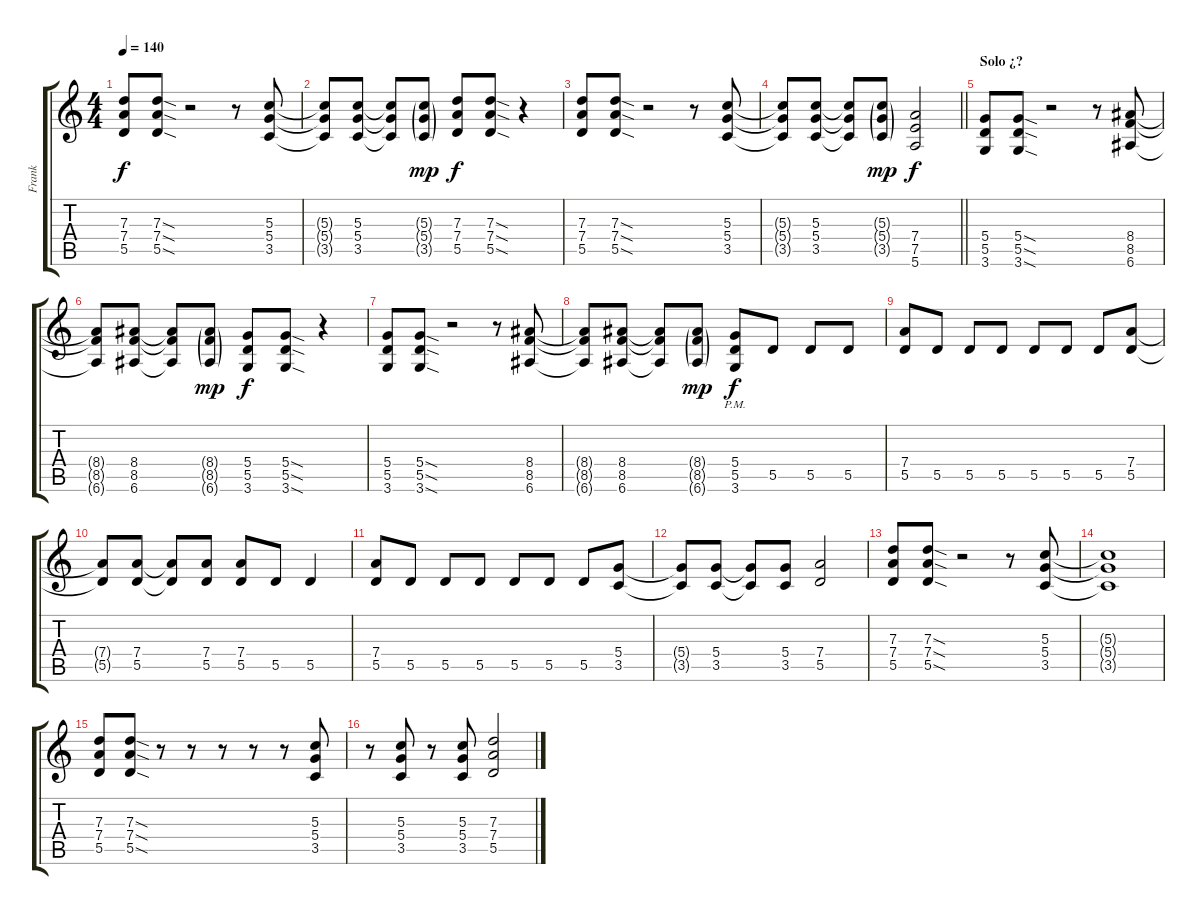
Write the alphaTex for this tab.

\track ("Frank" "Frank") {instrument overdrivenguitar}
\staff {score tabs}
\tuning (E4 B3 G3 D3 A2 E2) {hide}
\ts (4 4)
\tempo 140
\clef g2
\ks c
(7.3 7.4 5.5).8{dy f} (7.3{sod} 7.4{sod} 5.5{sod}).8 r.2 r.8 (5.3 5.4 3.5).8 |
(5.3{t} 5.4{t} 3.5{t}).8 (5.3 5.4 3.5).8 (5.3{t} 5.4{t} 3.5{t}).8 (5.3{g} 5.4{g} 3.5{g}).8{dy mp} (7.3 7.4 5.5).8{dy f} (7.3{sod} 7.4{sod} 5.5{sod}).8 r.4 |
(7.3 7.4 5.5).8 (7.3{sod} 7.4{sod} 5.5{sod}).8 r.2 r.8 (5.3 5.4 3.5).8 |
\barLineRight lightlight
(5.3{t} 5.4{t} 3.5{t}).8 (5.3 5.4 3.5).8 (5.3{t} 5.4{t} 3.5{t}).8 (5.3{g} 5.4{g} 3.5{g}).8{dy mp} (7.4 7.5 5.6).2{dy f} |
\section ("" "Solo ¿?")
(5.4 5.5 3.6).8 (5.4{sod} 5.5{sod} 3.6{sod}).8 r.2 r.8 (8.4 8.5 6.6).8 |
(8.4{t} 8.5{t} 6.6{t}).8 (8.4 8.5 6.6).8 (8.4{t} 8.5{t} 6.6{t}).8 (8.4{g} 8.5{g} 6.6{g}).8{dy mp} (5.4 5.5 3.6).8{dy f} (5.4{sod} 5.5{sod} 3.6{sod}).8 r.4 |
(5.4 5.5 3.6).8 (5.4{sod} 5.5{sod} 3.6{sod}).8 r.2 r.8 (8.4 8.5 6.6).8 |
(8.4{t} 8.5{t} 6.6{t}).8 (8.4 8.5 6.6).8 (8.4{t} 8.5{t} 6.6{t}).8 (8.4{g} 8.5{g} 6.6{g}).8{dy mp} (5.4 5.5 3.6{pm}).8{dy f} 5.5.8 5.5.8 5.5.8 |
(7.4 5.5).8 5.5.8 5.5.8 5.5.8 5.5.8 5.5.8 5.5.8 (7.4 5.5).8 |
(7.4{t} 5.5{t}).8 (7.4 5.5).8 (7.4{t} 5.5{t}).8 (7.4 5.5).8 (7.4 5.5).8 5.5.8 5.5.4 |
(7.4 5.5).8 5.5.8 5.5.8 5.5.8 5.5.8 5.5.8 5.5.8 (5.4 3.5).8 |
(5.4{t} 3.5{t}).8 (5.4 3.5).8 (5.4{t} 3.5{t}).8 (5.4 3.5).8 (7.4 5.5).2 |
(7.3 7.4 5.5).8 (7.3{sod} 7.4{sod} 5.5{sod}).8 r.2 r.8 (5.3 5.4 3.5).8 |
(5.3{t} 5.4{t} 3.5{t}).1 |
(7.3 7.4 5.5).8 (7.3{sod} 7.4{sod} 5.5{sod}).8 r.8 r.8 r.8 r.8 r.8 (5.3 5.4 3.5).8 |
r.8 (5.3 5.4 3.5).8 r.8 (5.3 5.4 3.5).8 (7.3 7.4 5.5).2
